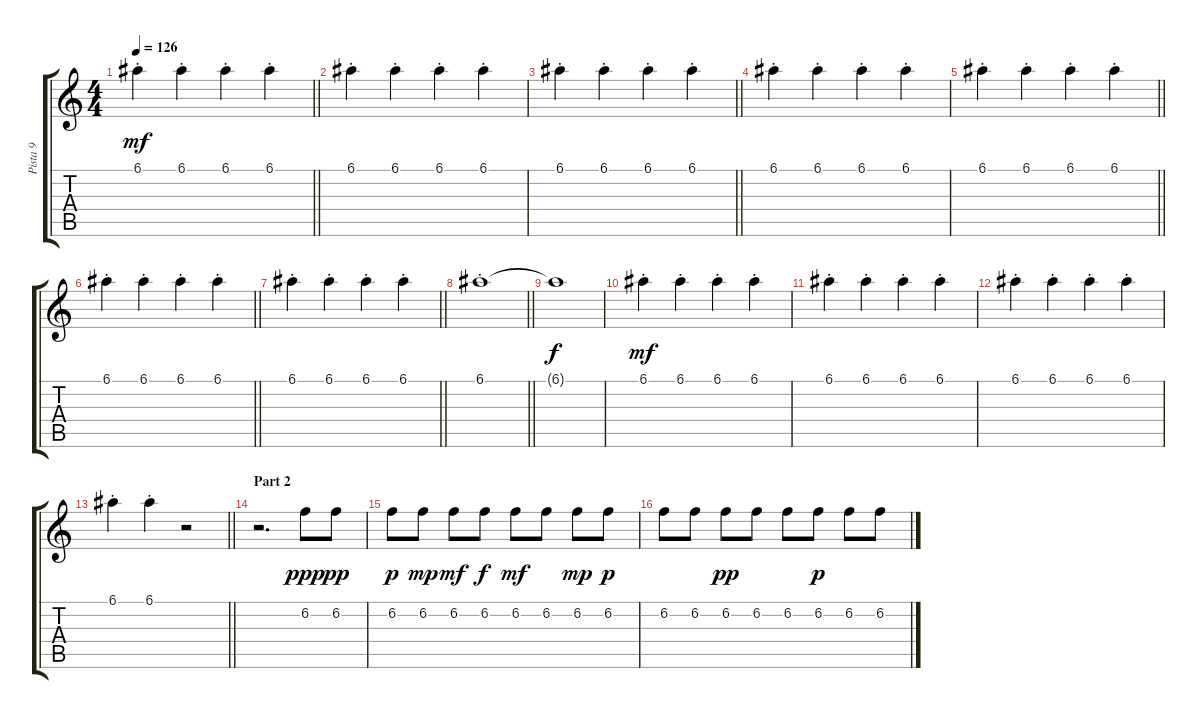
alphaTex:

\track ("Pista 9" "Pista 9") {instrument overdrivenguitar}
\staff {score tabs}
\tuning (E4 B3 G3 D3 A2 E2) {hide}
\ts (4 4)
\tempo 126
\clef g2
\barLineRight lightlight
\ks c
6.1{st}.4{dy mf} 6.1{st}.4 6.1{st}.4 6.1{st}.4 |
6.1{st}.4 6.1{st}.4 6.1{st}.4 6.1{st}.4 |
\barLineRight lightlight
6.1{st}.4 6.1{st}.4 6.1{st}.4 6.1{st}.4 |
6.1{st}.4 6.1{st}.4 6.1{st}.4 6.1{st}.4 |
\barLineRight lightlight
6.1{st}.4 6.1{st}.4 6.1{st}.4 6.1{st}.4 |
\barLineRight lightlight
6.1{st}.4 6.1{st}.4 6.1{st}.4 6.1{st}.4 |
\barLineRight lightlight
6.1{st}.4 6.1{st}.4 6.1{st}.4 6.1{st}.4 |
\barLineRight lightlight
6.1{st}.1 |
6.1{t}.1{dy f} |
6.1{st}.4{dy mf} 6.1{st}.4 6.1{st}.4 6.1{st}.4 |
6.1{st}.4 6.1{st}.4 6.1{st}.4 6.1{st}.4 |
6.1{st}.4 6.1{st}.4 6.1{st}.4 6.1{st}.4 |
\barLineRight lightlight
6.1{st}.4 6.1{st}.4 r.2 |
\section ("" "Part 2")
r.2{d} 6.2.8{dy ppp balance 12} 6.2.8{dy pp} |
6.2.8{dy p} 6.2.8{dy mp} 6.2.8{dy mf} 6.2.8{dy f} 6.2.8{dy mf} 6.2.8 6.2.8{dy mp} 6.2.8{dy p} |
6.2.8 6.2.8 6.2.8{dy pp} 6.2.8 6.2.8 6.2.8{dy p} 6.2.8 6.2.8
